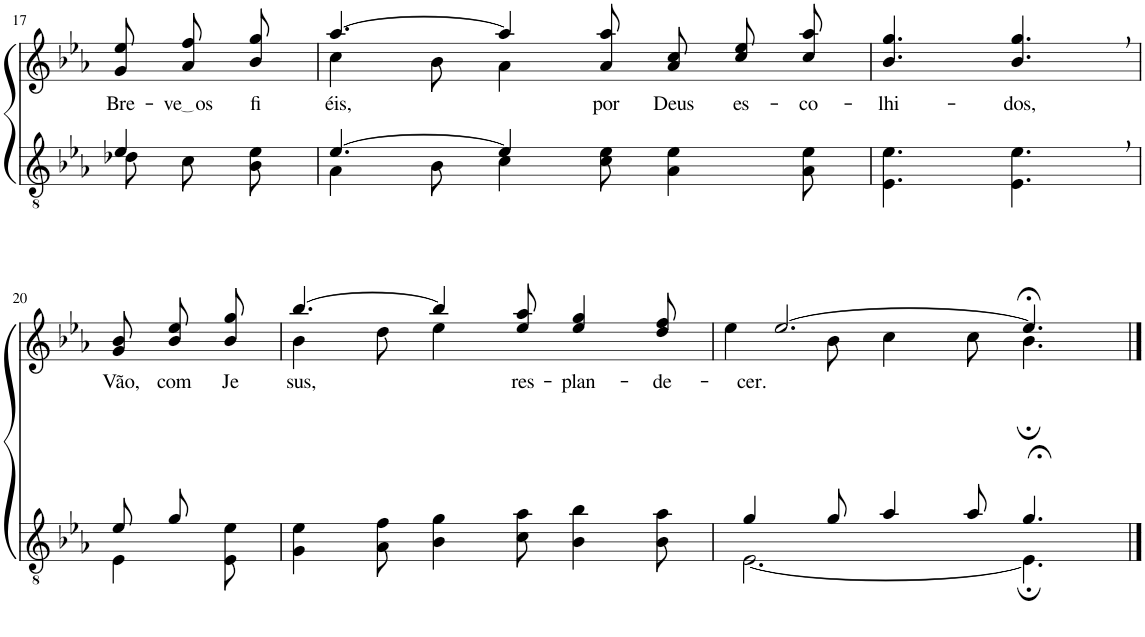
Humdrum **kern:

**kern	**kern	**text
*part2	*part1	*part1
*staff2	*staff1	*staff1
*I"Parte III e IV	*I"Parte I e II	*
!!LO:PB:g=z
*clefGv2	*clefG2	*
*Trd4c7	*Trd4c7	*
*k[b-e-a-]	*k[b-e-a-]	*
*M9/8	*M9/8	*
=17	=17	=17
*^	*	*
!	!	!	!LO:LY:b
4e-/	8d-X\L	8g\ 8ee-\L	Bre-
!	!	!	!LO:LY:b
.	8c\	8a-\ 8ff\	ve os
!	!	!	!LO:LY:b
8ryy	8B-\ 8e-\J	8b-\ 8gg\J	fi-
=18	=18	=18	=18
*	*	*^	*
!	!	!	!	!LO:LY:b
[4.e-/	4A-\	[4.aa-/	4cc\	-éis,
.	8B-\	.	8b-\	.
4e-/]	4c\	4aa-/]	4a-\	.
!	!	!	!	!LO:LY:b
2ryy	8c\ 8e-\	8a-/ 8aa-/	2ryy	por
!	!	!	!	!LO:LY:b
.	4A-\ 4e-\	8a-\ 8cc\L	.	Deus
!	!	!	!	!LO:LY:b
.	.	8cc\ 8ee-\	.	es-
!	!	!	!	!LO:LY:b
.	8A-\ 8e-\	8cc\ 8aa-\J	.	-co-
*	*	*v	*v	*
=19	=19	=19	=19
!	!	!	!LO:LY:b
*v	*v	*	*
4.E-\ 4.e-\	4.b-/ 4.gg/	-lhi-
!	!	!LO:LY:b
4.E-\, 4.e-\,	4.b-/, 4.gg/,	-dos,
!!LO:LB:g=z
=20	=20	=20
*^	*	*
!	!	!	!LO:LY:b
8e-/L	4E-\	8g\ 8b-\L	Vão,
!	!	!	!LO:LY:b
8g/J	.	8b-\ 8ee-\	com
!	!	!	!LO:LY:b
8ryy	8E-\ 8e-\	8b-\ 8gg\J	Je-
=21	=21	=21	=21
*	*	*^	*
!	!	!	!	!LO:LY:b
*v	*v	*	*	*
4G\ 4e-\	[4.bb-/	4b-\	-sus,
8A-\ 8f\	.	8dd\	.
4B-\ 4g\	4bb-/]	4ee-\	.
!	!	!	!LO:LY:b
8c\ 8a-\	8ee-/ 8aa-/	2ryy	res-
!	!	!	!LO:LY:b
4B-\ 4b-\	4ee-/ 4gg/	.	-plan-
!	!	!	!LO:LY:b
8B-\ 8a-\	8dd/ 8ff/	.	-de-
=22	=22	=22	=22
*^	*	*	*
!	!	!	!	!LO:LY:b
4g/	[2.E-\	[2.ee-/	4ee-\	-cer.
8g/	.	.	8b-\	.
4a-/	.	.	4cc\	.
8a-/	.	.	8cc\	.
4.g;</	4.E-;\]	4.ee-;</]	4.b-;\	.
*v	*v	*	*	*
*	*v	*v	*
==	==	==
*-	*-	*-
